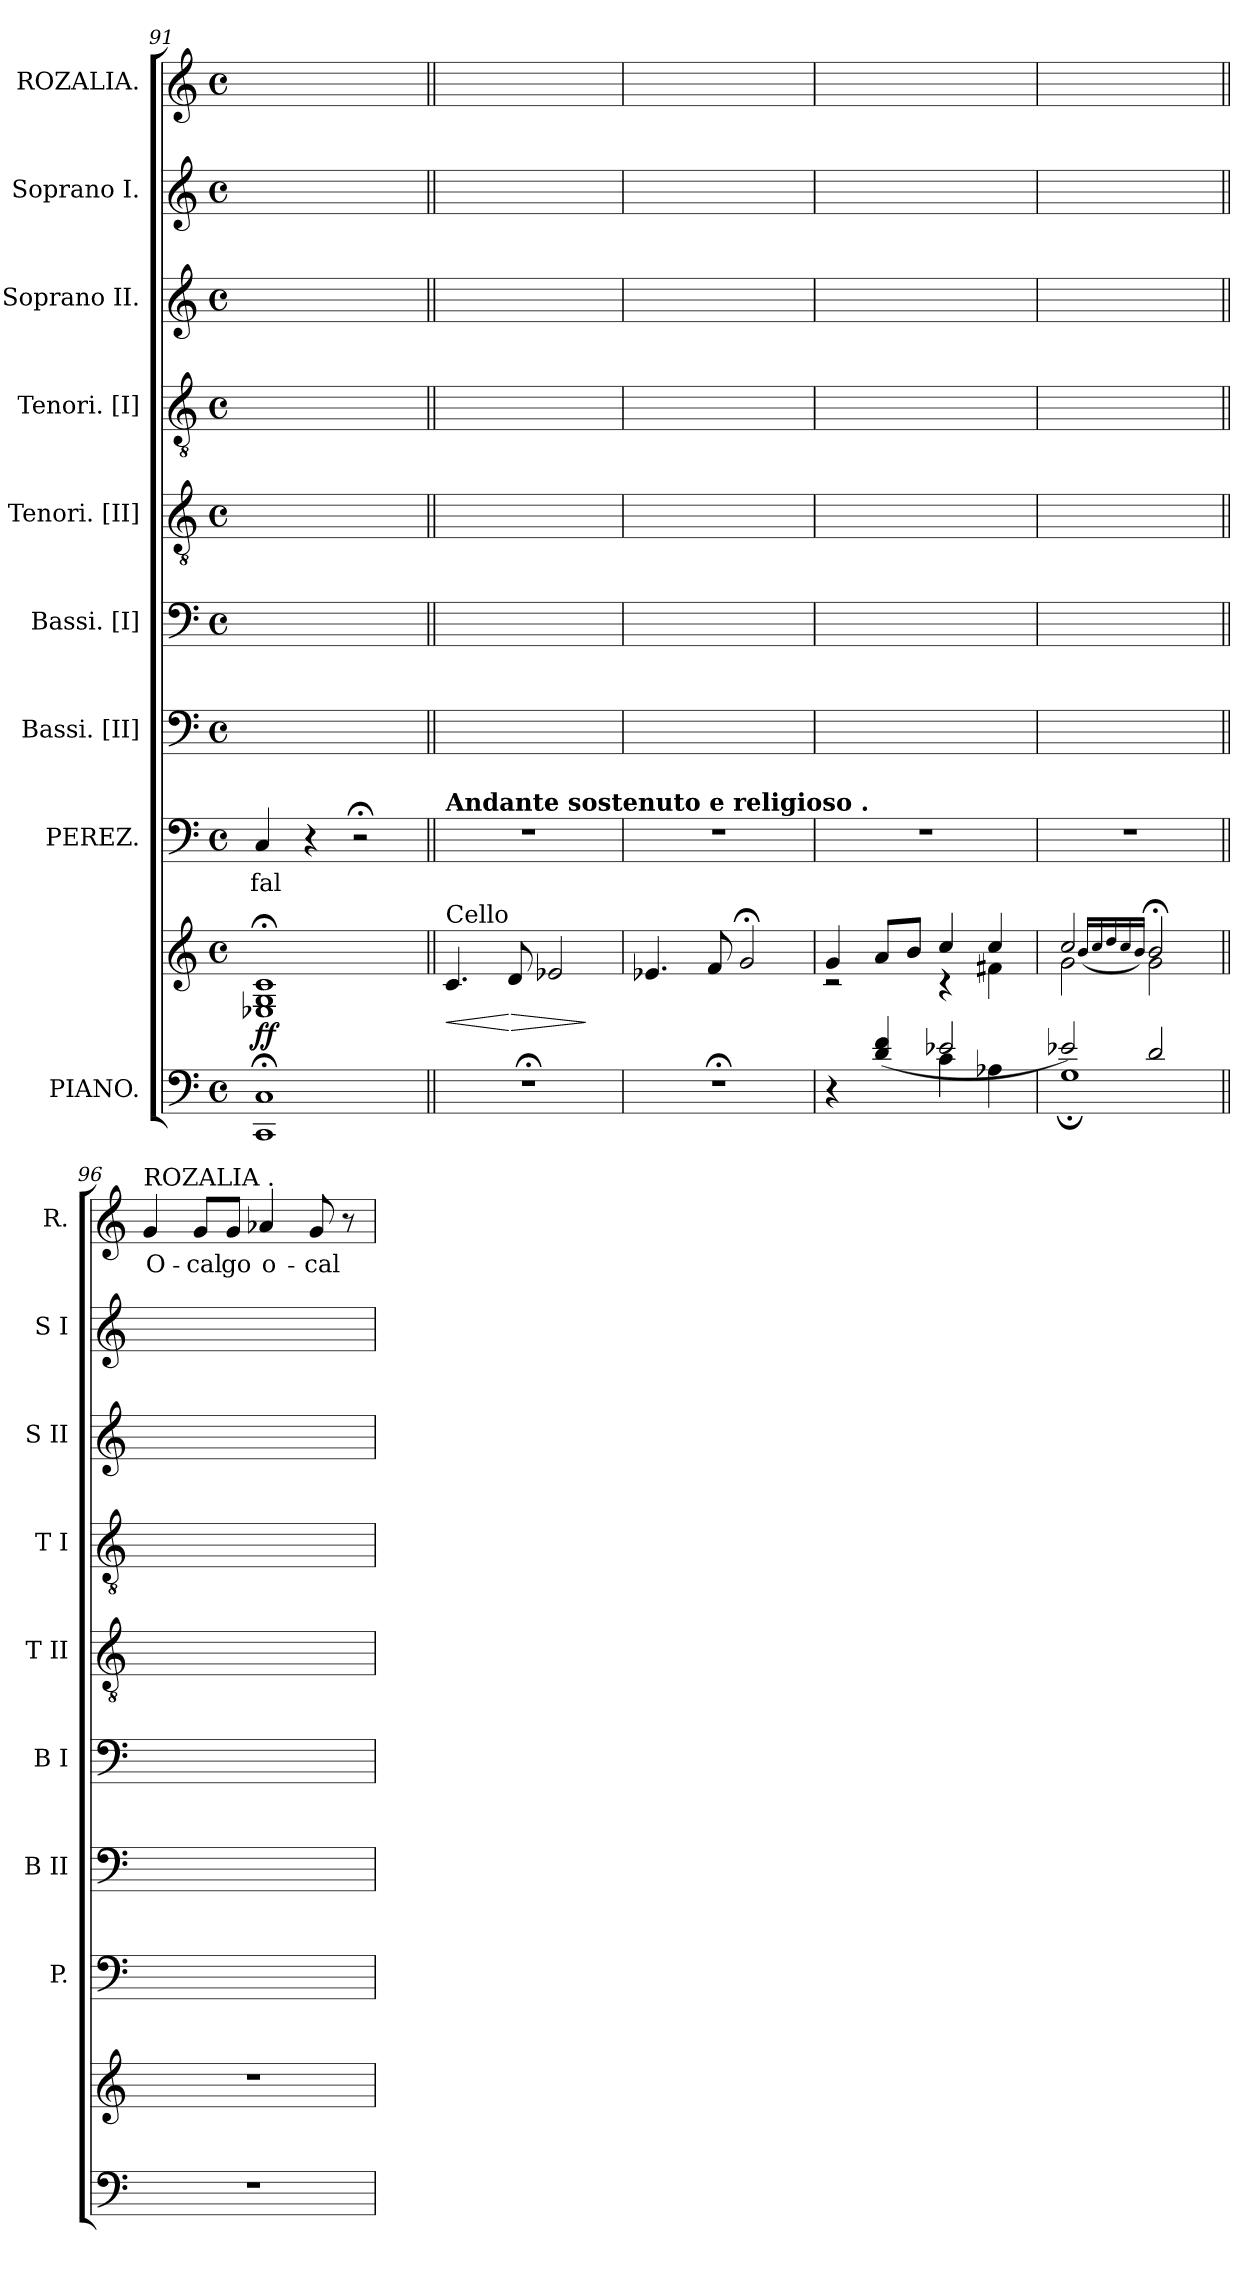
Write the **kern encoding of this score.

**kern	**kern	**dynam	**kern	**text	**kern	**kern	**kern	**kern	**kern	**kern	**kern	**text
*part9	*part9	*part9	*part8	*part8	*part7	*part6	*part5	*part4	*part3	*part2	*part1	*part1
*staff10	*staff9	*staff9/10	*staff8	*staff8	*staff7	*staff6	*staff5	*staff4	*staff3	*staff2	*staff1	*staff1
*I"PIANO.	*	*	*I"PEREZ.	*	*I"Bassi. [II]	*I"Bassi. [I]	*I"Tenori. [II]	*I"Tenori. [I]	*I"Soprano II.	*I"Soprano I.	*I"ROZALIA.	*
*	*	*	*I'P.	*	*I'B II	*I'B I	*I'T II	*I'T I	*I'S II	*I'S I	*I'R.	*
*clefF4	*clefG2	*	*clefF4	*	*clefF4	*clefF4	*clefGv2	*clefGv2	*clefG2	*clefG2	*clefG2	*
*k[]	*k[]	*	*k[]	*	*k[]	*k[]	*k[]	*k[]	*k[]	*k[]	*k[]	*
*C:	*C:	*	*C:	*	*C:	*C:	*C:	*C:	*C:	*C:	*C:	*
*M4/4	*M4/4	*	*M4/4	*	*M4/4	*M4/4	*M4/4	*M4/4	*M4/4	*M4/4	*M4/4	*
*met(c)	*met(c)	*	*met(c)	*	*met(c)	*met(c)	*met(c)	*met(c)	*met(c)	*met(c)	*met(c)	*
=91	=91	=91	=91	=91	=91	=91	=91	=91	=91	=91	=91	=91
1CC;\ 1C;\	1E-X;</ 1G;</ 1c;</	ff	4C/	fal	1ryy	1ryy	1ryy	1ryy	1ryy	1ryy	1ryy	.
.	.	.	4r	.	.	.	.	.	.	.	.	.
.	.	.	2r;<	.	.	.	.	.	.	.	.	.
=92||	=92||	=92||	=92||	=92||	=92||	=92||	=92||	=92||	=92||	=92||	=92||	=92||
!	!	!	!LO:TX:a:B:t=Andante sostenuto e religioso .	!	!	!	!	!	!	!	!	!
!	!LO:TX:a:t=Cello	!	!	!	!	!	!	!	!	!	!	!
1r;<	4.c/	<	1r	.	1ryy	1ryy	1ryy	1ryy	1ryy	1ryy	1ryy	.
.	8d/	[ >	.	.	.	.	.	.	.	.	.	.
.	2e-X/	.	.	.	.	.	.	.	.	.	.	.
.	.	]	.	.	.	.	.	.	.	.	.	.
=93	=93	=93	=93	=93	=93	=93	=93	=93	=93	=93	=93	=93
1r;<	4.e-X/	.	1r	.	1ryy	1ryy	1ryy	1ryy	1ryy	1ryy	1ryy	.
.	8f/	.	.	.	.	.	.	.	.	.	.	.
.	2g;</	.	.	.	.	.	.	.	.	.	.	.
=94	=94	=94	=94	=94	=94	=94	=94	=94	=94	=94	=94	=94
*^	*^	*	*	*	*	*	*	*	*	*	*	*
4r	2rEEyy	4g/	2rc	.	1r	.	1ryy	1ryy	1ryy	1ryy	1ryy	1ryy	1ryy	.
(>4d/ 4f/	.	8a/L	.	.	.	.	.	.	.	.	.	.	.	.
.	.	8b/J	.	.	.	.	.	.	.	.	.	.	.	.
2e-X/	4c\	4cc/	4rc	.	.	.	.	.	.	.	.	.	.	.
.	4A-X\	4cc/	4f#X\	.	.	.	.	.	.	.	.	.	.	.
=95	=95	=95	=95	=95	=95	=95	=95	=95	=95	=95	=95	=95	=95	=95
2e-X/)	1G;	2cc/	2g\	.	1r	.	1ryy	1ryy	1ryy	1ryy	1ryy	1ryy	1ryy	.
.	.	(<16qqb/LL	.	.	.	.	.	.	.	.	.	.	.	.
.	.	16qqcc/	.	.	.	.	.	.	.	.	.	.	.	.
.	.	16qqdd/	.	.	.	.	.	.	.	.	.	.	.	.
.	.	16qqcc/	.	.	.	.	.	.	.	.	.	.	.	.
.	.	16qqb/JJ)	.	.	.	.	.	.	.	.	.	.	.	.
2d/	.	2b;</	2g\	.	.	.	.	.	.	.	.	.	.	.
*v	*v	*	*	*	*	*	*	*	*	*	*	*	*	*
=96||	=96||	=96||	=96||	=96||	=96||	=96||	=96||	=96||	=96||	=96||	=96||	=96||	=96||
!	!	!	!	!	!	!	!	!	!	!	!	!LO:TX:a:t=ROZALIA .	!
!	!LO:TX:b:B:t=Recit.	!	!	!	!	!	!	!	!	!	!	!	!
*	*v	*v	*	*	*	*	*	*	*	*	*	*	*
1r	1r	.	1ryy	.	1ryy	1ryy	1ryy	1ryy	1ryy	1ryy	4g/	O-
.	.	.	.	.	.	.	.	.	.	.	8g/L	-cal
.	.	.	.	.	.	.	.	.	.	.	8g/J	go
.	.	.	.	.	.	.	.	.	.	.	4a-X/	o-
.	.	.	.	.	.	.	.	.	.	.	8g/	-cal
.	.	.	.	.	.	.	.	.	.	.	8r	.
=	=	=	=	=	=	=	=	=	=	=	=	=
*-	*-	*-	*-	*-	*-	*-	*-	*-	*-	*-	*-	*-
